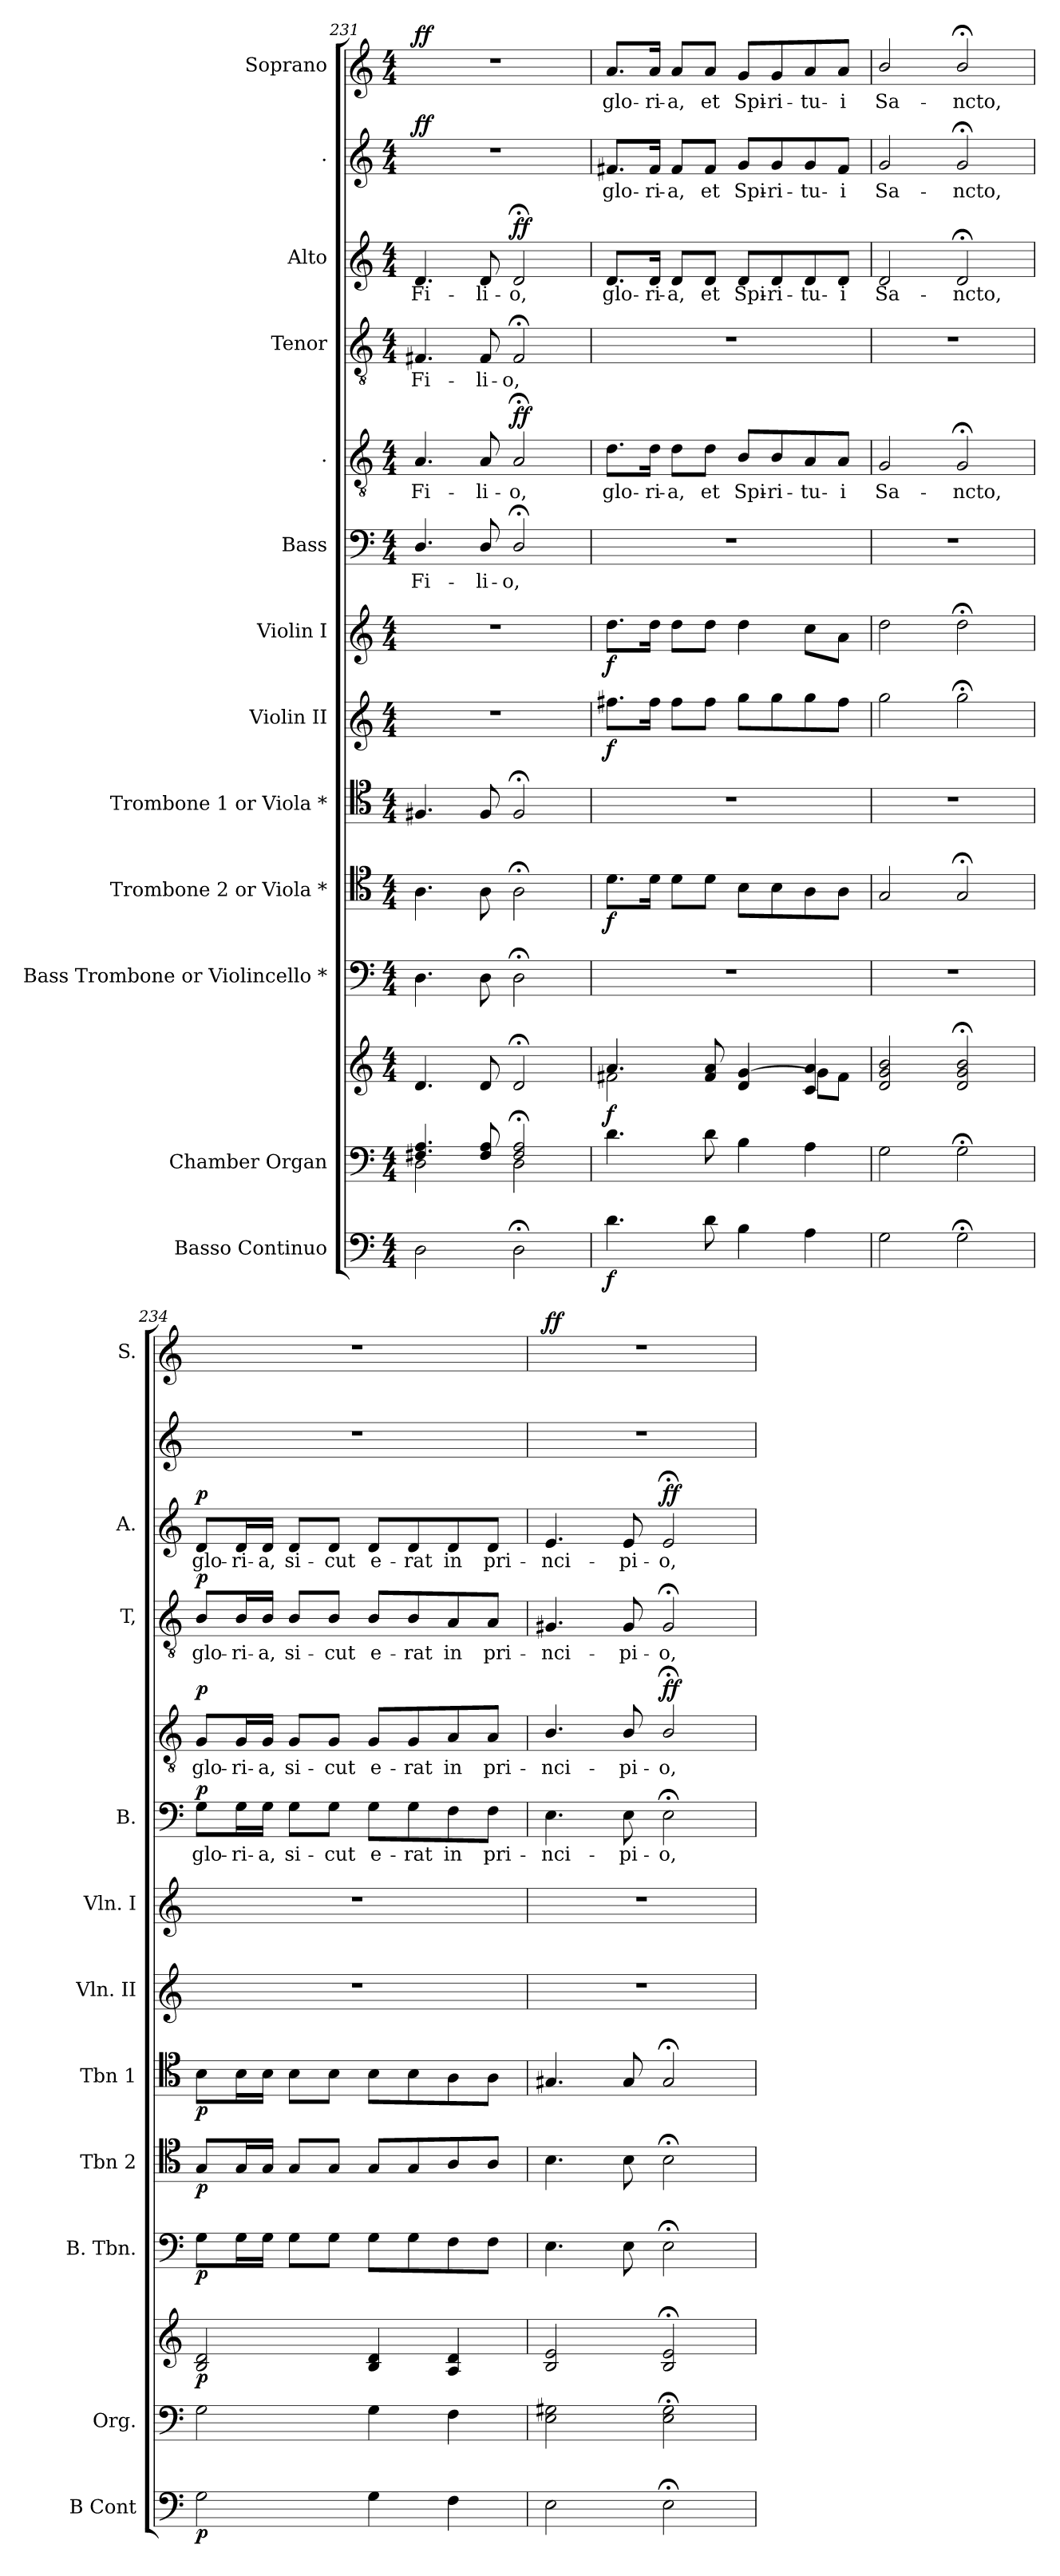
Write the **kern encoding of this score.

**kern	**dynam	**kern	**kern	**dynam	**kern	**dynam	**kern	**dynam	**kern	**dynam	**kern	**dynam	**kern	**dynam	**kern	**text	**dynam	**kern	**text	**dynam	**kern	**text	**dynam	**kern	**text	**dynam	**kern	**text	**dynam	**kern	**text	**dynam
*part13	*part13	*part12	*part12	*part12	*part11	*part11	*part10	*part10	*part9	*part9	*part8	*part8	*part7	*part7	*part6	*part6	*part6	*part5	*part5	*part5	*part4	*part4	*part4	*part3	*part3	*part3	*part2	*part2	*part2	*part1	*part1	*part1
*staff14	*staff14	*staff13	*staff12	*staff12/13	*staff11	*staff11	*staff10	*staff10	*staff9	*staff9	*staff8	*staff8	*staff7	*staff7	*staff6	*staff6	*staff6	*staff5	*staff5	*staff5	*staff4	*staff4	*staff4	*staff3	*staff3	*staff3	*staff2	*staff2	*staff2	*staff1	*staff1	*staff1
*I"Basso  Continuo	*	*I"Chamber  Organ	*	*	*I"Bass Trombone or Violincello *	*	*I"Trombone 2 or Viola *	*	*I"Trombone 1 or Viola *	*	*I"Violin II	*	*I"Violin I	*	*I"Bass	*	*	*I".	*	*	*I"Tenor	*	*	*I"Alto	*	*	*I".	*	*	*I"Soprano	*	*
*I'B Cont	*	*I'Org.	*	*	*I'B. Tbn.	*	*I'Tbn 2	*	*I'Tbn 1	*	*I'Vln. II	*	*I'Vln. I	*	*I'B.	*	*	*	*	*	*I'T,	*	*	*I'A.	*	*	*	*	*	*I'S.	*	*
*clefF4	*	*clefF4	*clefG2	*	*clefF4	*	*clefC4	*	*clefC4	*	*clefG2	*	*clefG2	*	*clefF4	*	*	*clefGv2	*	*	*clefGv2	*	*	*clefG2	*	*	*clefG2	*	*	*clefG2	*	*
*ITrd7c12	*	*	*	*	*	*	*	*	*	*	*	*	*	*	*	*	*	*ITrd7c12	*	*	*ITrd7c12	*	*	*	*	*	*	*	*	*	*	*
*k[]	*	*k[]	*k[]	*	*k[]	*	*k[]	*	*k[]	*	*k[]	*	*k[]	*	*k[]	*	*	*k[]	*	*	*k[]	*	*	*k[]	*	*	*k[]	*	*	*k[]	*	*
*M4/4	*	*M4/4	*M4/4	*	*M4/4	*	*M4/4	*	*M4/4	*	*M4/4	*	*M4/4	*	*M4/4	*	*	*M4/4	*	*	*M4/4	*	*	*M4/4	*	*	*M4/4	*	*	*M4/4	*	*
=231	=231	=231	=231	=231	=231	=231	=231	=231	=231	=231	=231	=231	=231	=231	=231	=231	=231	=231	=231	=231	=231	=231	=231	=231	=231	=231	=231	=231	=231	=231	=231	=231
*	*	*^	*^	*	*	*	*	*	*	*	*	*	*	*	*	*	*	*	*	*	*	*	*	*	*	*	*	*	*	*	*	*
!	!	!	!	!	!	!	!	!	!	!	!	!	!	!	!	!	!	!LO:LY:b	!	!	!LO:LY:b	!	!	!LO:LY:b	!	!	!LO:LY:b	!	!	!	!LO:DY:b	!	!	!LO:DY:b
2DD\	.	4.F#X/ 4.A/	2D\	4.d/	1ryy	.	4.D\	.	4.A\	.	4.F#X/	.	1r	.	1r	.	4.D/	Fi-	.	4.AA/	Fi-	.	4.FF#X/	Fi-	.	4.d/	Fi-	.	1r	.	ff	1r	.	ff
!	!	!	!	!	!	!	!	!	!	!	!	!	!	!	!	!	!	!LO:LY:b	!	!	!LO:LY:b	!	!	!LO:LY:b	!	!	!LO:LY:b	!	!	!	!	!	!	!
.	.	8F#/ 8A/	.	8d/	.	.	8D\	.	8A\	.	8F#/	.	.	.	.	.	8D/	-li-	.	8AA/	-li-	.	8FF#/	-li-	.	8d/	-li-	.	.	.	.	.	.	.
!	!	!	!	!	!	!	!	!	!	!	!	!	!	!	!	!	!	!LO:LY:b	!	!	!LO:LY:b	!LO:DY:b	!	!LO:LY:b	!	!	!LO:LY:b	!LO:DY:b	!	!	!	!	!	!
2DD;<\	.	2F#/;< 2A/;<	2D\	2d;</	.	.	2D;<\	.	2A;<\	.	2F#;</	.	.	.	.	.	2D;</	-o,	.	2AA;</	-o,	ff	2FF#;</	-o,	.	2d;</	-o,	ff	.	.	.	.	.	.
=232	=232	=232	=232	=232	=232	=232	=232	=232	=232	=232	=232	=232	=232	=232	=232	=232	=232	=232	=232	=232	=232	=232	=232	=232	=232	=232	=232	=232	=232	=232	=232	=232	=232	=232
!	!LO:DY:b	!	!	!	!	!LO:DY:b	!	!	!	!LO:DY:b	!	!	!	!LO:DY:b	!	!LO:DY:b	!	!	!	!	!LO:LY:b	!	!	!	!	!	!LO:LY:b	!	!	!LO:LY:b	!	!	!LO:LY:b	!
*	*	*v	*v	*	*	*	*	*	*	*	*	*	*	*	*	*	*	*	*	*	*	*	*	*	*	*	*	*	*	*	*	*	*	*
4.D\	f	4.d\	4.a/	2f#X\	f	1r	.	8.d\L	f	1r	.	8.ff#X\L	f	8.dd\L	f	1r	.	.	8.D\L	glo-	.	1r	.	.	8.d/L	glo-	.	8.f#X/L	glo-	.	8.a/L	glo-	.
!	!	!	!	!	!	!	!	!	!	!	!	!	!	!	!	!	!	!	!	!LO:LY:b	!	!	!	!	!	!LO:LY:b	!	!	!LO:LY:b	!	!	!LO:LY:b	!
.	.	.	.	.	.	.	.	16d\Jk	.	.	.	16ff#\Jk	.	16dd\Jk	.	.	.	.	16D\Jk	-ri-	.	.	.	.	16d/Jk	-ri-	.	16f#/Jk	-ri-	.	16a/Jk	-ri-	.
!	!	!	!	!	!	!	!	!	!	!	!	!	!	!	!	!	!	!	!	!LO:LY:b	!	!	!	!	!	!LO:LY:b	!	!	!LO:LY:b	!	!	!LO:LY:b	!
.	.	.	.	.	.	.	.	8d\L	.	.	.	8ff#\L	.	8dd\L	.	.	.	.	8D\L	-a,	.	.	.	.	8d/L	-a,	.	8f#/L	-a,	.	8a/L	-a,	.
!	!	!	!	!	!	!	!	!	!	!	!	!	!	!	!	!	!	!	!	!LO:LY:b	!	!	!	!	!	!LO:LY:b	!	!	!LO:LY:b	!	!	!LO:LY:b	!
8D\	.	8d\	8f#/ 8a/	.	.	.	.	8d\J	.	.	.	8ff#\J	.	8dd\J	.	.	.	.	8D\J	et	.	.	.	.	8d/J	et	.	8f#/J	et	.	8a/J	et	.
!	!	!	!	!	!	!	!	!	!	!	!	!	!	!	!	!	!	!	!	!LO:LY:b	!	!	!	!	!	!LO:LY:b	!	!	!LO:LY:b	!	!	!LO:LY:b	!
4BB\	.	4B\	4d/ [4g/	4ryy	.	.	.	8B\L	.	.	.	8gg\L	.	4dd\	.	.	.	.	8BB/L	Spi-	.	.	.	.	8d/L	Spi-	.	8g/L	Spi-	.	8g/L	Spi-	.
!	!	!	!	!	!	!	!	!	!	!	!	!	!	!	!	!	!	!	!	!LO:LY:b	!	!	!	!	!	!LO:LY:b	!	!	!LO:LY:b	!	!	!LO:LY:b	!
.	.	.	.	.	.	.	.	8B\	.	.	.	8gg\	.	.	.	.	.	.	8BB/	-ri-	.	.	.	.	8d/	-ri-	.	8g/	-ri-	.	8g/	-ri-	.
!	!	!	!	!	!	!	!	!	!	!	!	!	!	!	!	!	!	!	!	!LO:LY:b	!	!	!	!	!	!LO:LY:b	!	!	!LO:LY:b	!	!	!LO:LY:b	!
4AA\	.	4A\	4c/ 4a/	8g\L]	.	.	.	8A\	.	.	.	8gg\	.	8cc\L	.	.	.	.	8AA/	-tu-	.	.	.	.	8d/	-tu-	.	8g/	-tu-	.	8a/	-tu-	.
!	!	!	!	!	!	!	!	!	!	!	!	!	!	!	!	!	!	!	!	!LO:LY:b	!	!	!	!	!	!LO:LY:b	!	!	!LO:LY:b	!	!	!LO:LY:b	!
.	.	.	.	8f#\J	.	.	.	8A\J	.	.	.	8ff#\J	.	8a\J	.	.	.	.	8AA/J	-i	.	.	.	.	8d/J	-i	.	8f#/J	-i	.	8a/J	-i	.
!!LO:PB:g=z
=233	=233	=233	=233	=233	=233	=233	=233	=233	=233	=233	=233	=233	=233	=233	=233	=233	=233	=233	=233	=233	=233	=233	=233	=233	=233	=233	=233	=233	=233	=233	=233	=233	=233
!	!	!	!	!	!	!	!	!	!	!	!	!	!	!	!	!	!	!	!	!LO:LY:b	!	!	!	!	!	!LO:LY:b	!	!	!LO:LY:b	!	!	!LO:LY:b	!
*	*	*	*v	*v	*	*	*	*	*	*	*	*	*	*	*	*	*	*	*	*	*	*	*	*	*	*	*	*	*	*	*	*	*
2GG\	.	2G\	2d/ 2g/ 2b/	.	1r	.	2G/	.	1r	.	2gg\	.	2dd\	.	1r	.	.	2GG/	Sa-	.	1r	.	.	2d/	Sa-	.	2g/	Sa-	.	2b/	Sa-	.
!	!	!	!	!	!	!	!	!	!	!	!	!	!	!	!	!	!	!	!LO:LY:b	!	!	!	!	!	!LO:LY:b	!	!	!LO:LY:b	!	!	!LO:LY:b	!
2GG;<\	.	2G;<\	2d/;< 2g/;< 2b/;<	.	.	.	2G;</	.	.	.	2gg;<\	.	2dd;<\	.	.	.	.	2GG;</	-ncto,	.	.	.	.	2d;</	-ncto,	.	2g;</	-ncto,	.	2b;</	-ncto,	.
=234	=234	=234	=234	=234	=234	=234	=234	=234	=234	=234	=234	=234	=234	=234	=234	=234	=234	=234	=234	=234	=234	=234	=234	=234	=234	=234	=234	=234	=234	=234	=234	=234
!	!LO:DY:b	!	!	!LO:DY:b	!	!LO:DY:b	!	!LO:DY:b	!	!LO:DY:b	!	!	!	!	!	!LO:LY:b	!LO:DY:b	!	!LO:LY:b	!LO:DY:b	!	!LO:LY:b	!LO:DY:b	!	!LO:LY:b	!LO:DY:b	!	!	!	!	!	!
2GG\	p	2G\	2B/ 2d/	p	8G\L	p	8G/L	p	8B\L	p	1r	.	1r	.	8G\L	glo-	p	8GG/L	glo-	p	8BB/L	glo-	p	8d/L	glo-	p	1r	.	.	1r	.	.
!	!	!	!	!	!	!	!	!	!	!	!	!	!	!	!	!LO:LY:b	!	!	!LO:LY:b	!	!	!LO:LY:b	!	!	!LO:LY:b	!	!	!	!	!	!	!
.	.	.	.	.	16G\L	.	16G/L	.	16B\L	.	.	.	.	.	16G\L	-ri-	.	16GG/L	-ri-	.	16BB/L	-ri-	.	16d/L	-ri-	.	.	.	.	.	.	.
!	!	!	!	!	!	!	!	!	!	!	!	!	!	!	!	!LO:LY:b	!	!	!LO:LY:b	!	!	!LO:LY:b	!	!	!LO:LY:b	!	!	!	!	!	!	!
.	.	.	.	.	16G\JJ	.	16G/JJ	.	16B\JJ	.	.	.	.	.	16G\JJ	-a,	.	16GG/JJ	-a,	.	16BB/JJ	-a,	.	16d/JJ	-a,	.	.	.	.	.	.	.
!	!	!	!	!	!	!	!	!	!	!	!	!	!	!	!	!LO:LY:b	!	!	!LO:LY:b	!	!	!LO:LY:b	!	!	!LO:LY:b	!	!	!	!	!	!	!
.	.	.	.	.	8G\L	.	8G/L	.	8B\L	.	.	.	.	.	8G\L	si-	.	8GG/L	si-	.	8BB/L	si-	.	8d/L	si-	.	.	.	.	.	.	.
!	!	!	!	!	!	!	!	!	!	!	!	!	!	!	!	!LO:LY:b	!	!	!LO:LY:b	!	!	!LO:LY:b	!	!	!LO:LY:b	!	!	!	!	!	!	!
.	.	.	.	.	8G\J	.	8G/J	.	8B\J	.	.	.	.	.	8G\J	-cut	.	8GG/J	-cut	.	8BB/J	-cut	.	8d/J	-cut	.	.	.	.	.	.	.
!	!	!	!	!	!	!	!	!	!	!	!	!	!	!	!	!LO:LY:b	!	!	!LO:LY:b	!	!	!LO:LY:b	!	!	!LO:LY:b	!	!	!	!	!	!	!
4GG\	.	4G\	4B/ 4d/	.	8G\L	.	8G/L	.	8B\L	.	.	.	.	.	8G\L	e-	.	8GG/L	e-	.	8BB/L	e-	.	8d/L	e-	.	.	.	.	.	.	.
!	!	!	!	!	!	!	!	!	!	!	!	!	!	!	!	!LO:LY:b	!	!	!LO:LY:b	!	!	!LO:LY:b	!	!	!LO:LY:b	!	!	!	!	!	!	!
.	.	.	.	.	8G\	.	8G/	.	8B\	.	.	.	.	.	8G\	-rat	.	8GG/	-rat	.	8BB/	-rat	.	8d/	-rat	.	.	.	.	.	.	.
!	!	!	!	!	!	!	!	!	!	!	!	!	!	!	!	!LO:LY:b	!	!	!LO:LY:b	!	!	!LO:LY:b	!	!	!LO:LY:b	!	!	!	!	!	!	!
4FF\	.	4F\	4A/ 4d/	.	8F\	.	8A/	.	8A\	.	.	.	.	.	8F\	in	.	8AA/	in	.	8AA/	in	.	8d/	in	.	.	.	.	.	.	.
!	!	!	!	!	!	!	!	!	!	!	!	!	!	!	!	!LO:LY:b	!	!	!LO:LY:b	!	!	!LO:LY:b	!	!	!LO:LY:b	!	!	!	!	!	!	!
.	.	.	.	.	8F\J	.	8A/J	.	8A\J	.	.	.	.	.	8F\J	pri-	.	8AA/J	pri-	.	8AA/J	pri-	.	8d/J	pri-	.	.	.	.	.	.	.
=235	=235	=235	=235	=235	=235	=235	=235	=235	=235	=235	=235	=235	=235	=235	=235	=235	=235	=235	=235	=235	=235	=235	=235	=235	=235	=235	=235	=235	=235	=235	=235	=235
!	!	!	!	!	!	!	!	!	!	!	!	!	!	!	!	!LO:LY:b	!	!	!LO:LY:b	!	!	!LO:LY:b	!	!	!LO:LY:b	!	!	!	!	!	!	!LO:DY:b
2EE\	.	2E\ 2G#X\	2B/ 2e/	.	4.E\	.	4.B\	.	4.G#X/	.	1r	.	1r	.	4.E\	-nci-	.	4.BB/	-nci-	.	4.GG#X/	-nci-	.	4.e/	-nci-	.	1r	.	.	1r	.	ff
!	!	!	!	!	!	!	!	!	!	!	!	!	!	!	!	!LO:LY:b	!	!	!LO:LY:b	!	!	!LO:LY:b	!	!	!LO:LY:b	!	!	!	!	!	!	!
.	.	.	.	.	8E\	.	8B\	.	8G#/	.	.	.	.	.	8E\	-pi-	.	8BB/	-pi-	.	8GG#/	-pi-	.	8e/	-pi-	.	.	.	.	.	.	.
!	!	!	!	!	!	!	!	!	!	!	!	!	!	!	!	!LO:LY:b	!	!	!LO:LY:b	!LO:DY:b	!	!LO:LY:b	!	!	!LO:LY:b	!LO:DY:b	!	!	!	!	!	!
2EE;<\	.	2E\;< 2G#\;<	2B/;< 2e/;<	.	2E;<\	.	2B;<\	.	2G#;</	.	.	.	.	.	2E;<\	-o,	.	2BB;</	-o,	ff	2GG#;</	-o,	.	2e;</	-o,	ff	.	.	.	.	.	.
=	=	=	=	=	=	=	=	=	=	=	=	=	=	=	=	=	=	=	=	=	=	=	=	=	=	=	=	=	=	=	=	=
*-	*-	*-	*-	*-	*-	*-	*-	*-	*-	*-	*-	*-	*-	*-	*-	*-	*-	*-	*-	*-	*-	*-	*-	*-	*-	*-	*-	*-	*-	*-	*-	*-
